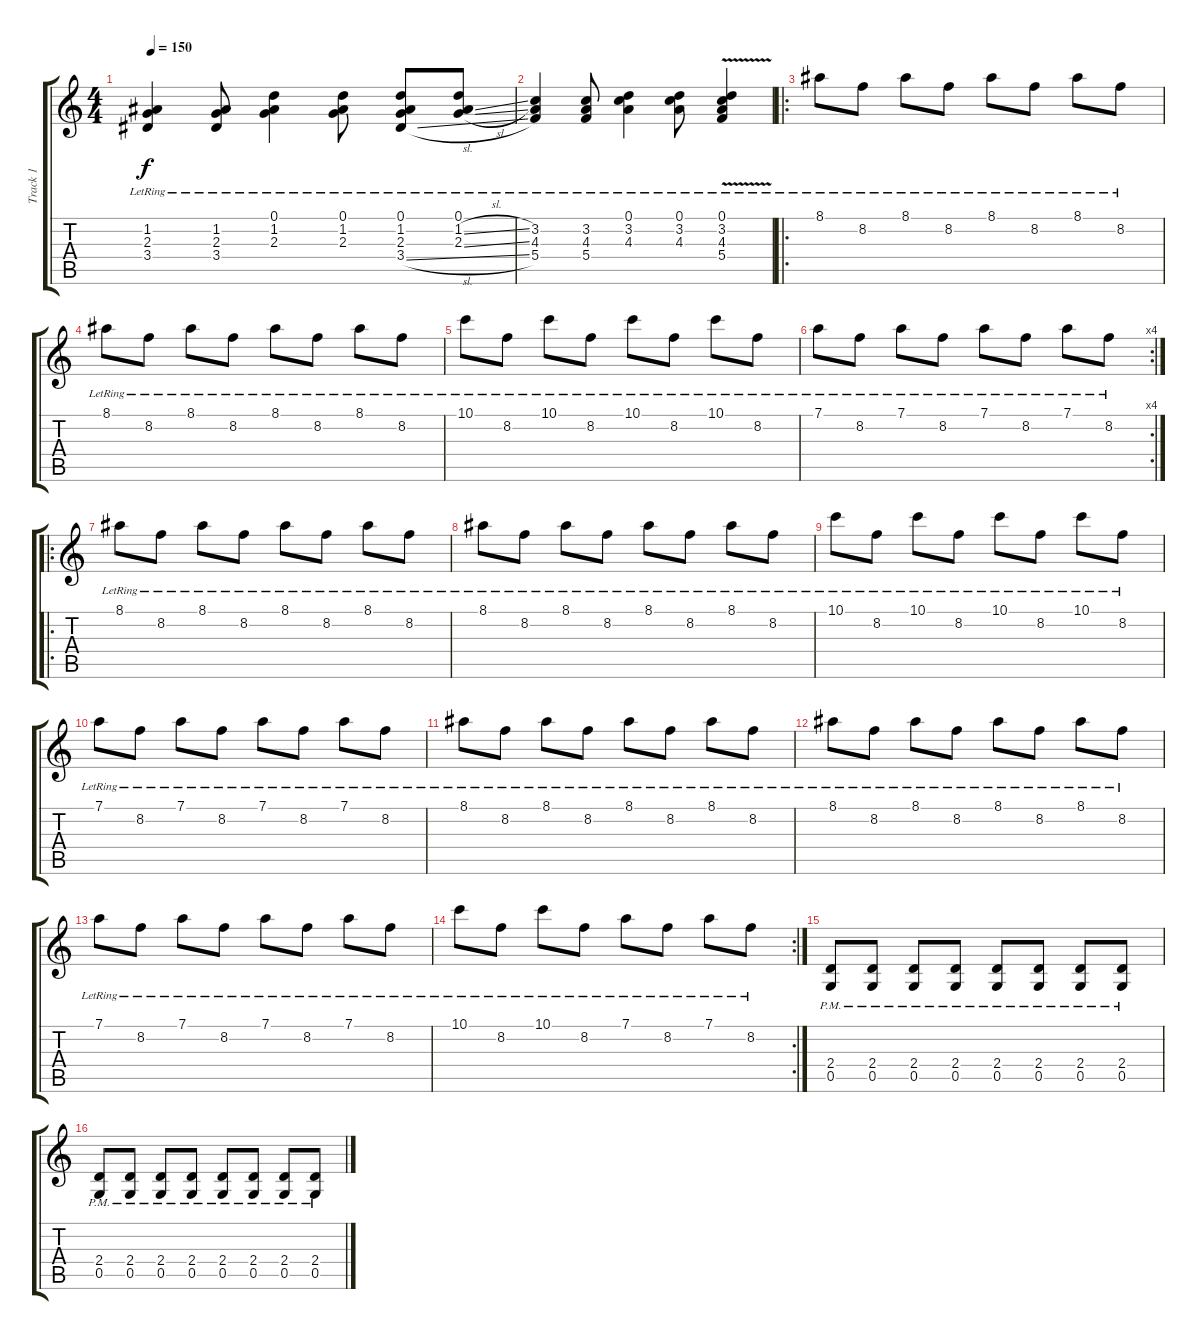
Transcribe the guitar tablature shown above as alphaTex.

\track ("Track 1" "Track 1") {instrument acousticguitarsteel}
\staff {score tabs}
\tuning (D4 A3 F3 C3 G2 C2) {hide}
\ts (4 4)
\tempo 150
\clef g2
\ks c
(1.2 2.3{lr} 3.4{lr}).4{dy f} (1.2 2.3{lr} 3.4{lr}).8 (0.1{lr} 1.2{lr} 2.3{lr}).4 (0.1{lr} 1.2{lr} 2.3{lr}).8 (0.1{lr} 1.2{lr} 2.3{lr} 3.4{sl}).8 (0.1{lr} 1.2{sl lr} 2.3{sl lr}).8 |
(3.2 4.3{lr} 5.4{lr}).4 (3.2 4.3{lr} 5.4{lr}).8 (0.1{lr} 3.2{lr} 4.3{lr}).4 (0.1{lr} 3.2{lr} 4.3{lr}).8 (0.1{lr} 3.2{v lr} 4.3{v lr} 5.4{v}).4 |
\ro
8.1{lr}.8 8.2{lr}.8 8.1{lr}.8 8.2{lr}.8 8.1{lr}.8 8.2{lr}.8 8.1{lr}.8 8.2{lr}.8 |
8.1{lr}.8 8.2{lr}.8 8.1{lr}.8 8.2{lr}.8 8.1{lr}.8 8.2{lr}.8 8.1{lr}.8 8.2{lr}.8 |
10.1{lr}.8 8.2{lr}.8 10.1{lr}.8 8.2{lr}.8 10.1{lr}.8 8.2{lr}.8 10.1{lr}.8 8.2{lr}.8 |
\rc 4
7.1{lr}.8 8.2{lr}.8 7.1{lr}.8 8.2{lr}.8 7.1{lr}.8 8.2{lr}.8 7.1{lr}.8 8.2{lr}.8 |
\ro
8.1{lr}.8 8.2{lr}.8 8.1{lr}.8 8.2{lr}.8 8.1{lr}.8 8.2{lr}.8 8.1{lr}.8 8.2{lr}.8 |
8.1{lr}.8 8.2{lr}.8 8.1{lr}.8 8.2{lr}.8 8.1{lr}.8 8.2{lr}.8 8.1{lr}.8 8.2{lr}.8 |
10.1{lr}.8 8.2{lr}.8 10.1{lr}.8 8.2{lr}.8 10.1{lr}.8 8.2{lr}.8 10.1{lr}.8 8.2{lr}.8 |
7.1{lr}.8 8.2{lr}.8 7.1{lr}.8 8.2{lr}.8 7.1{lr}.8 8.2{lr}.8 7.1{lr}.8 8.2{lr}.8 |
8.1{lr}.8 8.2{lr}.8 8.1{lr}.8 8.2{lr}.8 8.1{lr}.8 8.2{lr}.8 8.1{lr}.8 8.2{lr}.8 |
8.1{lr}.8 8.2{lr}.8 8.1{lr}.8 8.2{lr}.8 8.1{lr}.8 8.2{lr}.8 8.1{lr}.8 8.2{lr}.8 |
7.1{lr}.8 8.2{lr}.8 7.1{lr}.8 8.2{lr}.8 7.1{lr}.8 8.2{lr}.8 7.1{lr}.8 8.2{lr}.8 |
\rc 2
10.1{lr}.8 8.2{lr}.8 10.1{lr}.8 8.2{lr}.8 7.1{lr}.8 8.2{lr}.8 7.1{lr}.8 8.2{lr}.8 |
(2.4{pm} 0.5{pm}).8 (2.4{pm} 0.5{pm}).8 (2.4{pm} 0.5{pm}).8 (2.4{pm} 0.5{pm}).8 (2.4{pm} 0.5{pm}).8 (2.4{pm} 0.5{pm}).8 (2.4{pm} 0.5{pm}).8 (2.4{pm} 0.5{pm}).8 |
(2.4{pm} 0.5{pm}).8 (2.4{pm} 0.5{pm}).8 (2.4{pm} 0.5{pm}).8 (2.4{pm} 0.5{pm}).8 (2.4{pm} 0.5{pm}).8 (2.4{pm} 0.5{pm}).8 (2.4{pm} 0.5{pm}).8 (2.4{pm} 0.5{pm}).8
